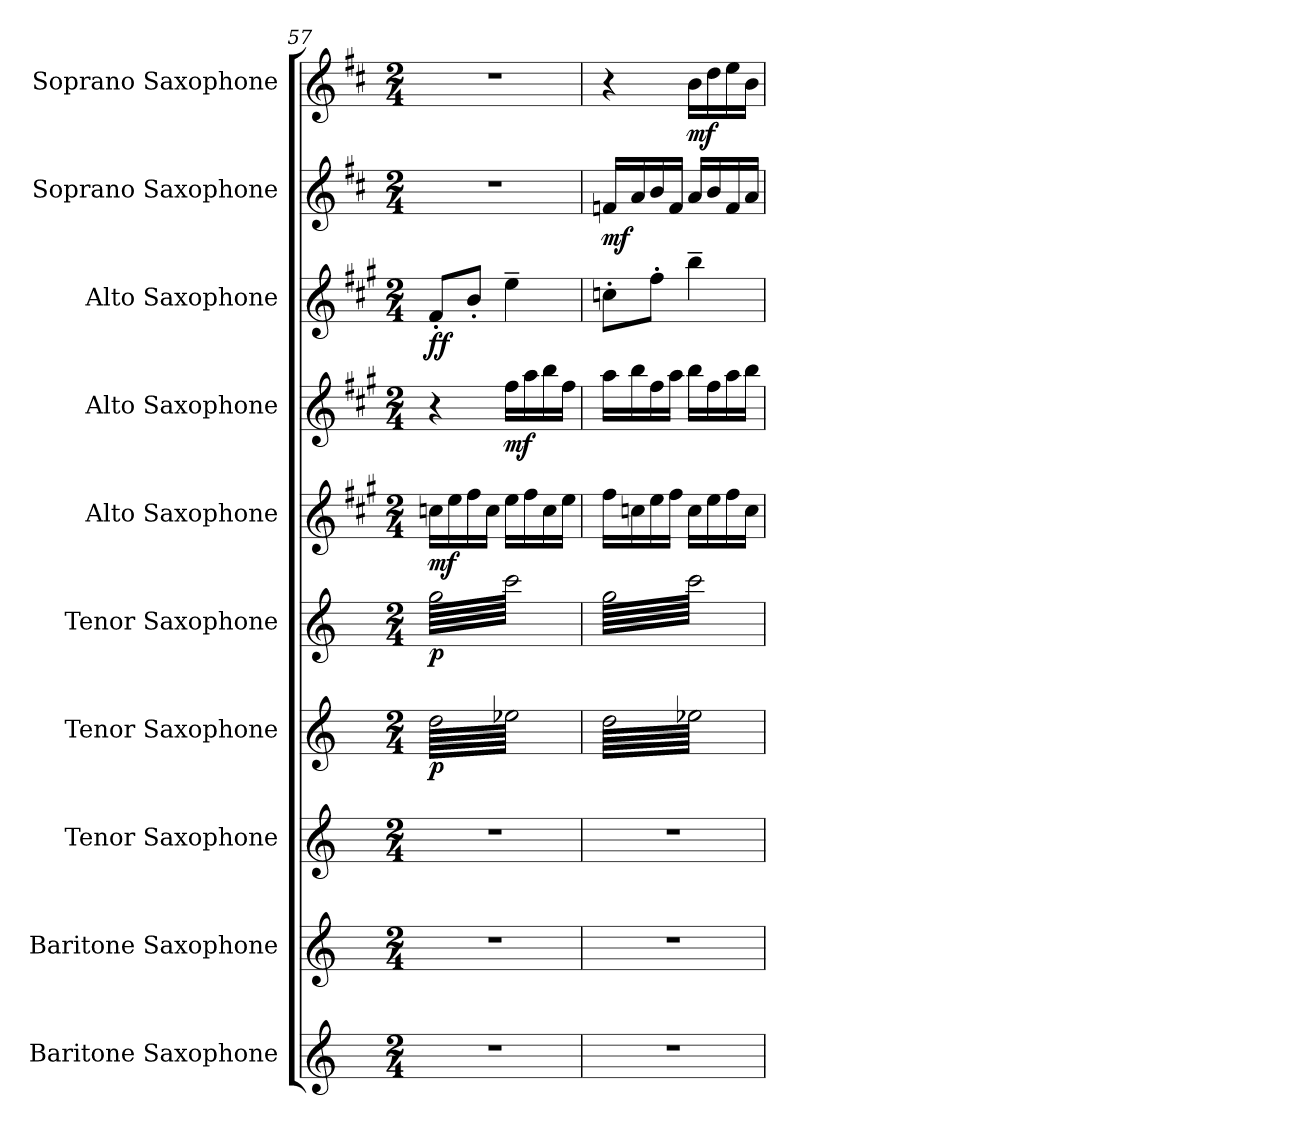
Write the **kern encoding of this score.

**kern	**kern	**kern	**kern	**dynam	**kern	**dynam	**kern	**dynam	**kern	**dynam	**kern	**dynam	**kern	**dynam	**kern	**dynam
*part10	*part9	*part8	*part7	*part7	*part6	*part6	*part5	*part5	*part4	*part4	*part3	*part3	*part2	*part2	*part1	*part1
*staff10	*staff9	*staff8	*staff7	*staff7	*staff6	*staff6	*staff5	*staff5	*staff4	*staff4	*staff3	*staff3	*staff2	*staff2	*staff1	*staff1
*I"Baritone Saxophone	*I"Baritone Saxophone	*I"Tenor Saxophone	*I"Tenor Saxophone	*	*I"Tenor Saxophone	*	*I"Alto Saxophone	*	*I"Alto Saxophone	*	*I"Alto Saxophone	*	*I"Soprano Saxophone	*	*I"Soprano Saxophone	*
*I'Bar. Sax.	*I'Bar. Sax.	*I'T. Sax.	*I'T. Sax.	*	*I'T. Sax.	*	*I'A. Sax.	*	*I'A. Sax.	*	*I'A. Sax.	*	*I'S. Sax.	*	*I'S. Sax.	*
*clefG2	*clefG2	*clefG2	*clefG2	*	*clefG2	*	*clefG2	*	*clefG2	*	*clefG2	*	*clefG2	*	*clefG2	*
*ITrd12c21	*ITrd12c21	*ITrd8c14	*ITrd8c14	*	*ITrd8c14	*	*ITrd5c9	*	*ITrd5c9	*	*ITrd5c9	*	*ITrd1c2	*	*ITrd1c2	*
*k[]	*k[]	*k[]	*k[]	*	*k[]	*	*k[]	*	*k[]	*	*k[]	*	*k[]	*	*k[]	*
*M2/4	*M2/4	*M2/4	*M2/4	*	*M2/4	*	*M2/4	*	*M2/4	*	*M2/4	*	*M2/4	*	*M2/4	*
=57	=57	=57	=57	=57	=57	=57	=57	=57	=57	=57	=57	=57	=57	=57	=57	=57
!	!	!	!	!LO:DY:b	!	!LO:DY:b	!	!LO:DY:b	!	!	!	!LO:DY:b	!	!	!	!
*	*	*	*tremolo	*	*	*	*	*	*	*	*	*	*	*	*	*
*	*	*	*	*	*tremolo	*	*	*	*	*	*	*	*	*	*	*
2r	2r	2r	64d\LLLL	p	64g\LLLL	p	16e-X\LL	mf	4r	.	8A'/L	ff	2r	.	2r	.
.	.	.	64e-X\	.	64cc\	.	.	.	.	.	.	.	.	.	.	.
.	.	.	64d\	.	64g\	.	.	.	.	.	.	.	.	.	.	.
.	.	.	64e-X\	.	64cc\	.	.	.	.	.	.	.	.	.	.	.
.	.	.	64d\	.	64g\	.	16g\	.	.	.	.	.	.	.	.	.
.	.	.	64e-X\	.	64cc\	.	.	.	.	.	.	.	.	.	.	.
.	.	.	64d\	.	64g\	.	.	.	.	.	.	.	.	.	.	.
.	.	.	64e-X\	.	64cc\	.	.	.	.	.	.	.	.	.	.	.
.	.	.	64d\	.	64g\	.	16a\	.	.	.	8d'/J	.	.	.	.	.
.	.	.	64e-X\	.	64cc\	.	.	.	.	.	.	.	.	.	.	.
.	.	.	64d\	.	64g\	.	.	.	.	.	.	.	.	.	.	.
.	.	.	64e-X\	.	64cc\	.	.	.	.	.	.	.	.	.	.	.
.	.	.	64d\	.	64g\	.	16e-\JJ	.	.	.	.	.	.	.	.	.
.	.	.	64e-X\	.	64cc\	.	.	.	.	.	.	.	.	.	.	.
.	.	.	64d\	.	64g\	.	.	.	.	.	.	.	.	.	.	.
.	.	.	64e-X\	.	64cc\	.	.	.	.	.	.	.	.	.	.	.
!	!	!	!	!	!	!	!	!	!	!LO:DY:b	!	!	!	!	!	!
.	.	.	64d\	.	64g\	.	16g\LL	.	16a\LL	mf	4g~\	.	.	.	.	.
.	.	.	64e-X\	.	64cc\	.	.	.	.	.	.	.	.	.	.	.
.	.	.	64d\	.	64g\	.	.	.	.	.	.	.	.	.	.	.
.	.	.	64e-X\	.	64cc\	.	.	.	.	.	.	.	.	.	.	.
.	.	.	64d\	.	64g\	.	16a\	.	16cc\	.	.	.	.	.	.	.
.	.	.	64e-X\	.	64cc\	.	.	.	.	.	.	.	.	.	.	.
.	.	.	64d\	.	64g\	.	.	.	.	.	.	.	.	.	.	.
.	.	.	64e-X\	.	64cc\	.	.	.	.	.	.	.	.	.	.	.
.	.	.	64d\	.	64g\	.	16e-\	.	16dd\	.	.	.	.	.	.	.
.	.	.	64e-X\	.	64cc\	.	.	.	.	.	.	.	.	.	.	.
.	.	.	64d\	.	64g\	.	.	.	.	.	.	.	.	.	.	.
.	.	.	64e-X\	.	64cc\	.	.	.	.	.	.	.	.	.	.	.
.	.	.	64d\	.	64g\	.	16g\JJ	.	16a\JJ	.	.	.	.	.	.	.
.	.	.	64e-X\	.	64cc\	.	.	.	.	.	.	.	.	.	.	.
.	.	.	64d\	.	64g\	.	.	.	.	.	.	.	.	.	.	.
.	.	.	64e-X\JJJJ	.	64cc\JJJJ	.	.	.	.	.	.	.	.	.	.	.
=58	=58	=58	=58	=58	=58	=58	=58	=58	=58	=58	=58	=58	=58	=58	=58	=58
!	!	!	!	!	!	!	!	!	!	!	!	!	!	!LO:DY:b	!	!
2r	2r	2r	64d\LLLL	.	64g\LLLL	.	16a\LL	.	16cc\LL	.	8e-X'\L	.	16e-X/LL	mf	4r	.
.	.	.	64e-X\	.	64cc\	.	.	.	.	.	.	.	.	.	.	.
.	.	.	64d\	.	64g\	.	.	.	.	.	.	.	.	.	.	.
.	.	.	64e-X\	.	64cc\	.	.	.	.	.	.	.	.	.	.	.
.	.	.	64d\	.	64g\	.	16e-X\	.	16dd\	.	.	.	16g/	.	.	.
.	.	.	64e-X\	.	64cc\	.	.	.	.	.	.	.	.	.	.	.
.	.	.	64d\	.	64g\	.	.	.	.	.	.	.	.	.	.	.
.	.	.	64e-X\	.	64cc\	.	.	.	.	.	.	.	.	.	.	.
.	.	.	64d\	.	64g\	.	16g\	.	16a\	.	8a'\J	.	16a/	.	.	.
.	.	.	64e-X\	.	64cc\	.	.	.	.	.	.	.	.	.	.	.
.	.	.	64d\	.	64g\	.	.	.	.	.	.	.	.	.	.	.
.	.	.	64e-X\	.	64cc\	.	.	.	.	.	.	.	.	.	.	.
.	.	.	64d\	.	64g\	.	16a\JJ	.	16cc\JJ	.	.	.	16e-/JJ	.	.	.
.	.	.	64e-X\	.	64cc\	.	.	.	.	.	.	.	.	.	.	.
.	.	.	64d\	.	64g\	.	.	.	.	.	.	.	.	.	.	.
.	.	.	64e-X\	.	64cc\	.	.	.	.	.	.	.	.	.	.	.
!	!	!	!	!	!	!	!	!	!	!	!	!	!	!	!	!LO:DY:b
.	.	.	64d\	.	64g\	.	16e-\LL	.	16dd\LL	.	4dd~\	.	16g/LL	.	16a\LL	mf
.	.	.	64e-X\	.	64cc\	.	.	.	.	.	.	.	.	.	.	.
.	.	.	64d\	.	64g\	.	.	.	.	.	.	.	.	.	.	.
.	.	.	64e-X\	.	64cc\	.	.	.	.	.	.	.	.	.	.	.
.	.	.	64d\	.	64g\	.	16g\	.	16a\	.	.	.	16a/	.	16cc\	.
.	.	.	64e-X\	.	64cc\	.	.	.	.	.	.	.	.	.	.	.
.	.	.	64d\	.	64g\	.	.	.	.	.	.	.	.	.	.	.
.	.	.	64e-X\	.	64cc\	.	.	.	.	.	.	.	.	.	.	.
.	.	.	64d\	.	64g\	.	16a\	.	16cc\	.	.	.	16e-/	.	16dd\	.
.	.	.	64e-X\	.	64cc\	.	.	.	.	.	.	.	.	.	.	.
.	.	.	64d\	.	64g\	.	.	.	.	.	.	.	.	.	.	.
.	.	.	64e-X\	.	64cc\	.	.	.	.	.	.	.	.	.	.	.
.	.	.	64d\	.	64g\	.	16e-\JJ	.	16dd\JJ	.	.	.	16g/JJ	.	16a\JJ	.
.	.	.	64e-X\	.	64cc\	.	.	.	.	.	.	.	.	.	.	.
.	.	.	64d\	.	64g\	.	.	.	.	.	.	.	.	.	.	.
.	.	.	64e-X\JJJJ	.	64cc\JJJJ	.	.	.	.	.	.	.	.	.	.	.
*	*	*	*	*	*Xtremolo	*	*	*	*	*	*	*	*	*	*	*
*	*	*	*Xtremolo	*	*	*	*	*	*	*	*	*	*	*	*	*
.	.	.	.	.	.	.	.	.	.	.	.	.	.	.	.	.
.	.	.	.	.	.	.	.	.	.	.	.	.	.	.	.	.
.	.	.	.	.	.	.	.	.	.	.	.	.	.	.	.	.
.	.	.	.	.	.	.	.	.	.	.	.	.	.	.	.	.
.	.	.	.	.	.	.	.	.	.	.	.	.	.	.	.	.
.	.	.	.	.	.	.	.	.	.	.	.	.	.	.	.	.
.	.	.	.	.	.	.	.	.	.	.	.	.	.	.	.	.
.	.	.	.	.	.	.	.	.	.	.	.	.	.	.	.	.
.	.	.	.	.	.	.	.	.	.	.	.	.	.	.	.	.
.	.	.	.	.	.	.	.	.	.	.	.	.	.	.	.	.
.	.	.	.	.	.	.	.	.	.	.	.	.	.	.	.	.
.	.	.	.	.	.	.	.	.	.	.	.	.	.	.	.	.
.	.	.	.	.	.	.	.	.	.	.	.	.	.	.	.	.
.	.	.	.	.	.	.	.	.	.	.	.	.	.	.	.	.
.	.	.	.	.	.	.	.	.	.	.	.	.	.	.	.	.
.	.	.	.	.	.	.	.	.	.	.	.	.	.	.	.	.
=	=	=	=	=	=	=	=	=	=	=	=	=	=	=	=	=
*-	*-	*-	*-	*-	*-	*-	*-	*-	*-	*-	*-	*-	*-	*-	*-	*-
